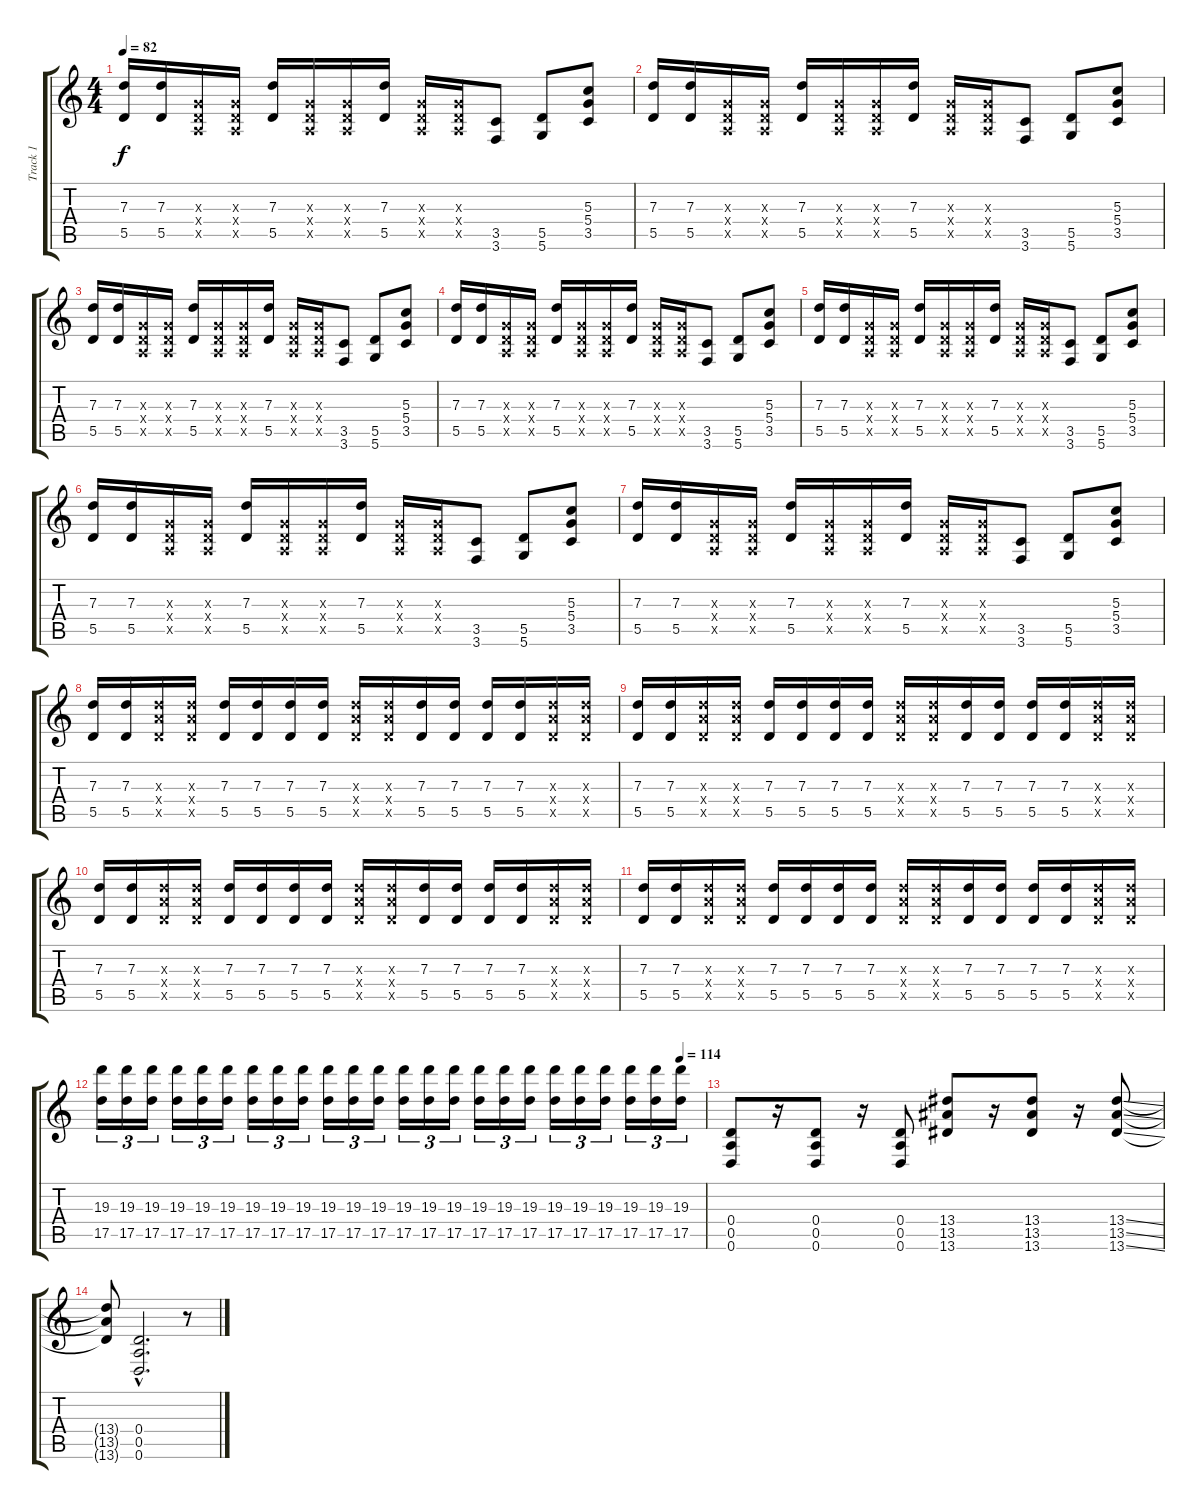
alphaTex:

\track ("Track 1" "Track 1") {instrument overdrivenguitar}
\staff {score tabs}
\tuning (E4 B3 G3 D3 A2 D2) {hide}
\ts (4 4)
\tempo 82
\clef g2
\ks c
(7.3 5.5).16{dy f} (7.3 5.5).16 (0.3{x} 0.4{x} 0.5{x}).16 (0.3{x} 0.4{x} 0.5{x}).16 (7.3 5.5).16 (0.3{x} 0.4{x} 0.5{x}).16 (0.3{x} 0.4{x} 0.5{x}).16 (7.3 5.5).16 (0.3{x} 0.4{x} 0.5{x}).16 (0.3{x} 0.4{x} 0.5{x}).16 (3.5 3.6).8 (5.5 5.6).8 (5.3 5.4 3.5).8 |
(7.3 5.5).16 (7.3 5.5).16 (0.3{x} 0.4{x} 0.5{x}).16 (0.3{x} 0.4{x} 0.5{x}).16 (7.3 5.5).16 (0.3{x} 0.4{x} 0.5{x}).16 (0.3{x} 0.4{x} 0.5{x}).16 (7.3 5.5).16 (0.3{x} 0.4{x} 0.5{x}).16 (0.3{x} 0.4{x} 0.5{x}).16 (3.5 3.6).8 (5.5 5.6).8 (5.3 5.4 3.5).8 |
(7.3 5.5).16 (7.3 5.5).16 (0.3{x} 0.4{x} 0.5{x}).16 (0.3{x} 0.4{x} 0.5{x}).16 (7.3 5.5).16 (0.3{x} 0.4{x} 0.5{x}).16 (0.3{x} 0.4{x} 0.5{x}).16 (7.3 5.5).16 (0.3{x} 0.4{x} 0.5{x}).16 (0.3{x} 0.4{x} 0.5{x}).16 (3.5 3.6).8 (5.5 5.6).8 (5.3 5.4 3.5).8 |
(7.3 5.5).16 (7.3 5.5).16 (0.3{x} 0.4{x} 0.5{x}).16 (0.3{x} 0.4{x} 0.5{x}).16 (7.3 5.5).16 (0.3{x} 0.4{x} 0.5{x}).16 (0.3{x} 0.4{x} 0.5{x}).16 (7.3 5.5).16 (0.3{x} 0.4{x} 0.5{x}).16 (0.3{x} 0.4{x} 0.5{x}).16 (3.5 3.6).8 (5.5 5.6).8 (5.3 5.4 3.5).8 |
(7.3 5.5).16 (7.3 5.5).16 (0.3{x} 0.4{x} 0.5{x}).16 (0.3{x} 0.4{x} 0.5{x}).16 (7.3 5.5).16 (0.3{x} 0.4{x} 0.5{x}).16 (0.3{x} 0.4{x} 0.5{x}).16 (7.3 5.5).16 (0.3{x} 0.4{x} 0.5{x}).16 (0.3{x} 0.4{x} 0.5{x}).16 (3.5 3.6).8 (5.5 5.6).8 (5.3 5.4 3.5).8 |
(7.3 5.5).16 (7.3 5.5).16 (0.3{x} 0.4{x} 0.5{x}).16 (0.3{x} 0.4{x} 0.5{x}).16 (7.3 5.5).16 (0.3{x} 0.4{x} 0.5{x}).16 (0.3{x} 0.4{x} 0.5{x}).16 (7.3 5.5).16 (0.3{x} 0.4{x} 0.5{x}).16 (0.3{x} 0.4{x} 0.5{x}).16 (3.5 3.6).8 (5.5 5.6).8 (5.3 5.4 3.5).8 |
(7.3 5.5).16 (7.3 5.5).16 (0.3{x} 0.4{x} 0.5{x}).16 (0.3{x} 0.4{x} 0.5{x}).16 (7.3 5.5).16 (0.3{x} 0.4{x} 0.5{x}).16 (0.3{x} 0.4{x} 0.5{x}).16 (7.3 5.5).16 (0.3{x} 0.4{x} 0.5{x}).16 (0.3{x} 0.4{x} 0.5{x}).16 (3.5 3.6).8 (5.5 5.6).8 (5.3 5.4 3.5).8 |
(7.3 5.5).16 (7.3 5.5).16 (7.3{x} 7.4{x} 5.5{x}).16 (7.3{x} 7.4{x} 5.5{x}).16 (7.3 5.5).16 (7.3 5.5).16 (7.3 5.5).16 (7.3 5.5).16 (7.3{x} 7.4{x} 5.5{x}).16 (7.3{x} 7.4{x} 5.5{x}).16 (7.3 5.5).16 (7.3 5.5).16 (7.3 5.5).16 (7.3 5.5).16 (7.3{x} 7.4{x} 5.5{x}).16 (7.3{x} 7.4{x} 5.5{x}).16 |
(7.3 5.5).16 (7.3 5.5).16 (7.3{x} 7.4{x} 5.5{x}).16 (7.3{x} 7.4{x} 5.5{x}).16 (7.3 5.5).16 (7.3 5.5).16 (7.3 5.5).16 (7.3 5.5).16 (7.3{x} 7.4{x} 5.5{x}).16 (7.3{x} 7.4{x} 5.5{x}).16 (7.3 5.5).16 (7.3 5.5).16 (7.3 5.5).16 (7.3 5.5).16 (7.3{x} 7.4{x} 5.5{x}).16 (7.3{x} 7.4{x} 5.5{x}).16 |
(7.3 5.5).16 (7.3 5.5).16 (7.3{x} 7.4{x} 5.5{x}).16 (7.3{x} 7.4{x} 5.5{x}).16 (7.3 5.5).16 (7.3 5.5).16 (7.3 5.5).16 (7.3 5.5).16 (7.3{x} 7.4{x} 5.5{x}).16 (7.3{x} 7.4{x} 5.5{x}).16 (7.3 5.5).16 (7.3 5.5).16 (7.3 5.5).16 (7.3 5.5).16 (7.3{x} 7.4{x} 5.5{x}).16 (7.3{x} 7.4{x} 5.5{x}).16 |
(7.3 5.5).16 (7.3 5.5).16 (7.3{x} 7.4{x} 5.5{x}).16 (7.3{x} 7.4{x} 5.5{x}).16 (7.3 5.5).16 (7.3 5.5).16 (7.3 5.5).16 (7.3 5.5).16 (7.3{x} 7.4{x} 5.5{x}).16 (7.3{x} 7.4{x} 5.5{x}).16 (7.3 5.5).16 (7.3 5.5).16 (7.3 5.5).16 (7.3 5.5).16 (7.3{x} 7.4{x} 5.5{x}).16 (7.3{x} 7.4{x} 5.5{x}).16 |
\tempo (114 0.9583333333333334)
(19.3 17.5).16{tu (3 2)} (19.3 17.5).16{tu (3 2)} (19.3 17.5).16{tu (3 2)} (19.3 17.5).16{tu (3 2)} (19.3 17.5).16{tu (3 2)} (19.3 17.5).16{tu (3 2)} (19.3 17.5).16{tu (3 2)} (19.3 17.5).16{tu (3 2)} (19.3 17.5).16{tu (3 2)} (19.3 17.5).16{tu (3 2)} (19.3 17.5).16{tu (3 2)} (19.3 17.5).16{tu (3 2)} (19.3 17.5).16{tu (3 2)} (19.3 17.5).16{tu (3 2)} (19.3 17.5).16{tu (3 2)} (19.3 17.5).16{tu (3 2)} (19.3 17.5).16{tu (3 2)} (19.3 17.5).16{tu (3 2)} (19.3 17.5).16{tu (3 2)} (19.3 17.5).16{tu (3 2)} (19.3 17.5).16{tu (3 2)} (19.3 17.5).16{tu (3 2)} (19.3 17.5).16{tu (3 2)} (19.3 17.5).16{tu (3 2)} |
(0.4 0.5 0.6).8 r.16 (0.4 0.5 0.6).8 r.16 (0.4 0.5 0.6).8 (13.4 13.5 13.6).8 r.16 (13.4 13.5 13.6).8 r.16 (13.4{ss} 13.5{ss} 13.6{ss}).8 |
(13.4{t} 13.5{t} 13.6{t}).8 (0.4{hac} 0.5{hac} 0.6{hac}).2{d volume 0} r.8
